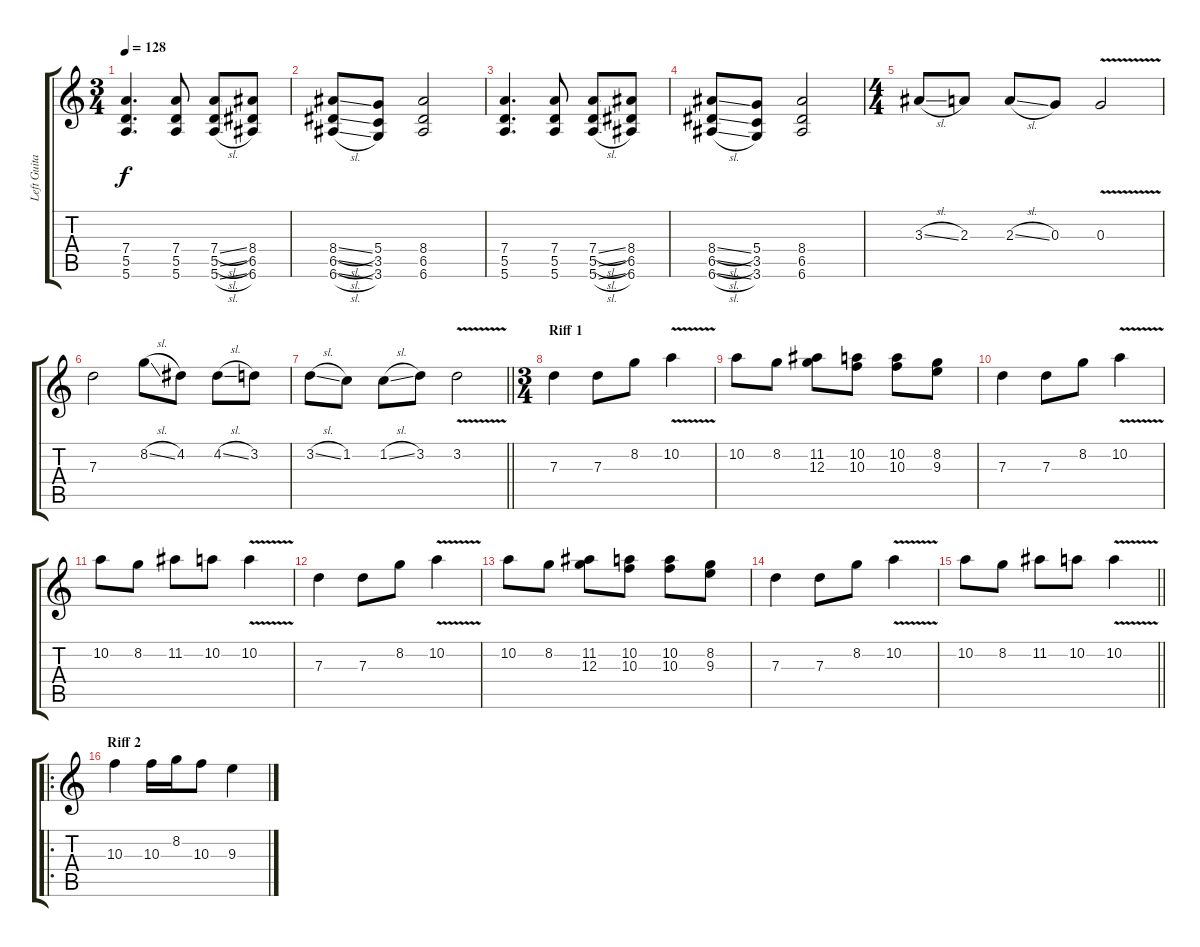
\track ("Left Guitar" "Left Guita") {instrument electricguitarjazz}
\staff {score tabs}
\tuning (E4 B3 G3 D3 A2 E2) {hide}
\ts (3 4)
\tempo 128
\clef g2
\ks c
(7.4 5.5 5.6).4{d dy f} (7.4 5.5 5.6).8 (7.4{sl} 5.5{sl} 5.6{sl}).8 (8.4 6.5 6.6).8 |
(8.4{sl} 6.5{sl} 6.6{sl}).8 (5.4 3.5 3.6).8 (8.4 6.5 6.6).2 |
(7.4 5.5 5.6).4{d} (7.4 5.5 5.6).8 (7.4{sl} 5.5{sl} 5.6{sl}).8 (8.4 6.5 6.6).8 |
(8.4{sl} 6.5{sl} 6.6{sl}).8 (5.4 3.5 3.6).8 (8.4 6.5 6.6).2 |
\ts (4 4)
3.3{sl}.8 2.3.8 2.3{sl}.8 0.3.8 0.3{v}.2 |
7.3.2 8.2{sl}.8 4.2.8 4.2{sl}.8 3.2.8 |
\barLineRight lightlight
3.2{sl}.8 1.2.8 1.2{sl}.8 3.2.8 3.2{v}.2 |
\ts (3 4)
\section ("" "Riff 1")
7.3.4 7.3.8 8.2.8 10.2{v}.4 |
10.2.8 8.2.8 (11.2 12.3).8 (10.2 10.3).8 (10.2 10.3).8 (8.2 9.3).8 |
7.3.4 7.3.8 8.2.8 10.2{v}.4 |
10.2.8 8.2.8 11.2.8 10.2.8 10.2{v}.4 |
7.3.4 7.3.8 8.2.8 10.2{v}.4 |
10.2.8 8.2.8 (11.2 12.3).8 (10.2 10.3).8 (10.2 10.3).8 (8.2 9.3).8 |
7.3.4 7.3.8 8.2.8 10.2{v}.4 |
\barLineRight lightlight
10.2.8 8.2.8 11.2.8 10.2.8 10.2{v}.4 |
\ro
\section ("" "Riff 2")
10.3.4 10.3.16 8.2.16 10.3.8 9.3.4
